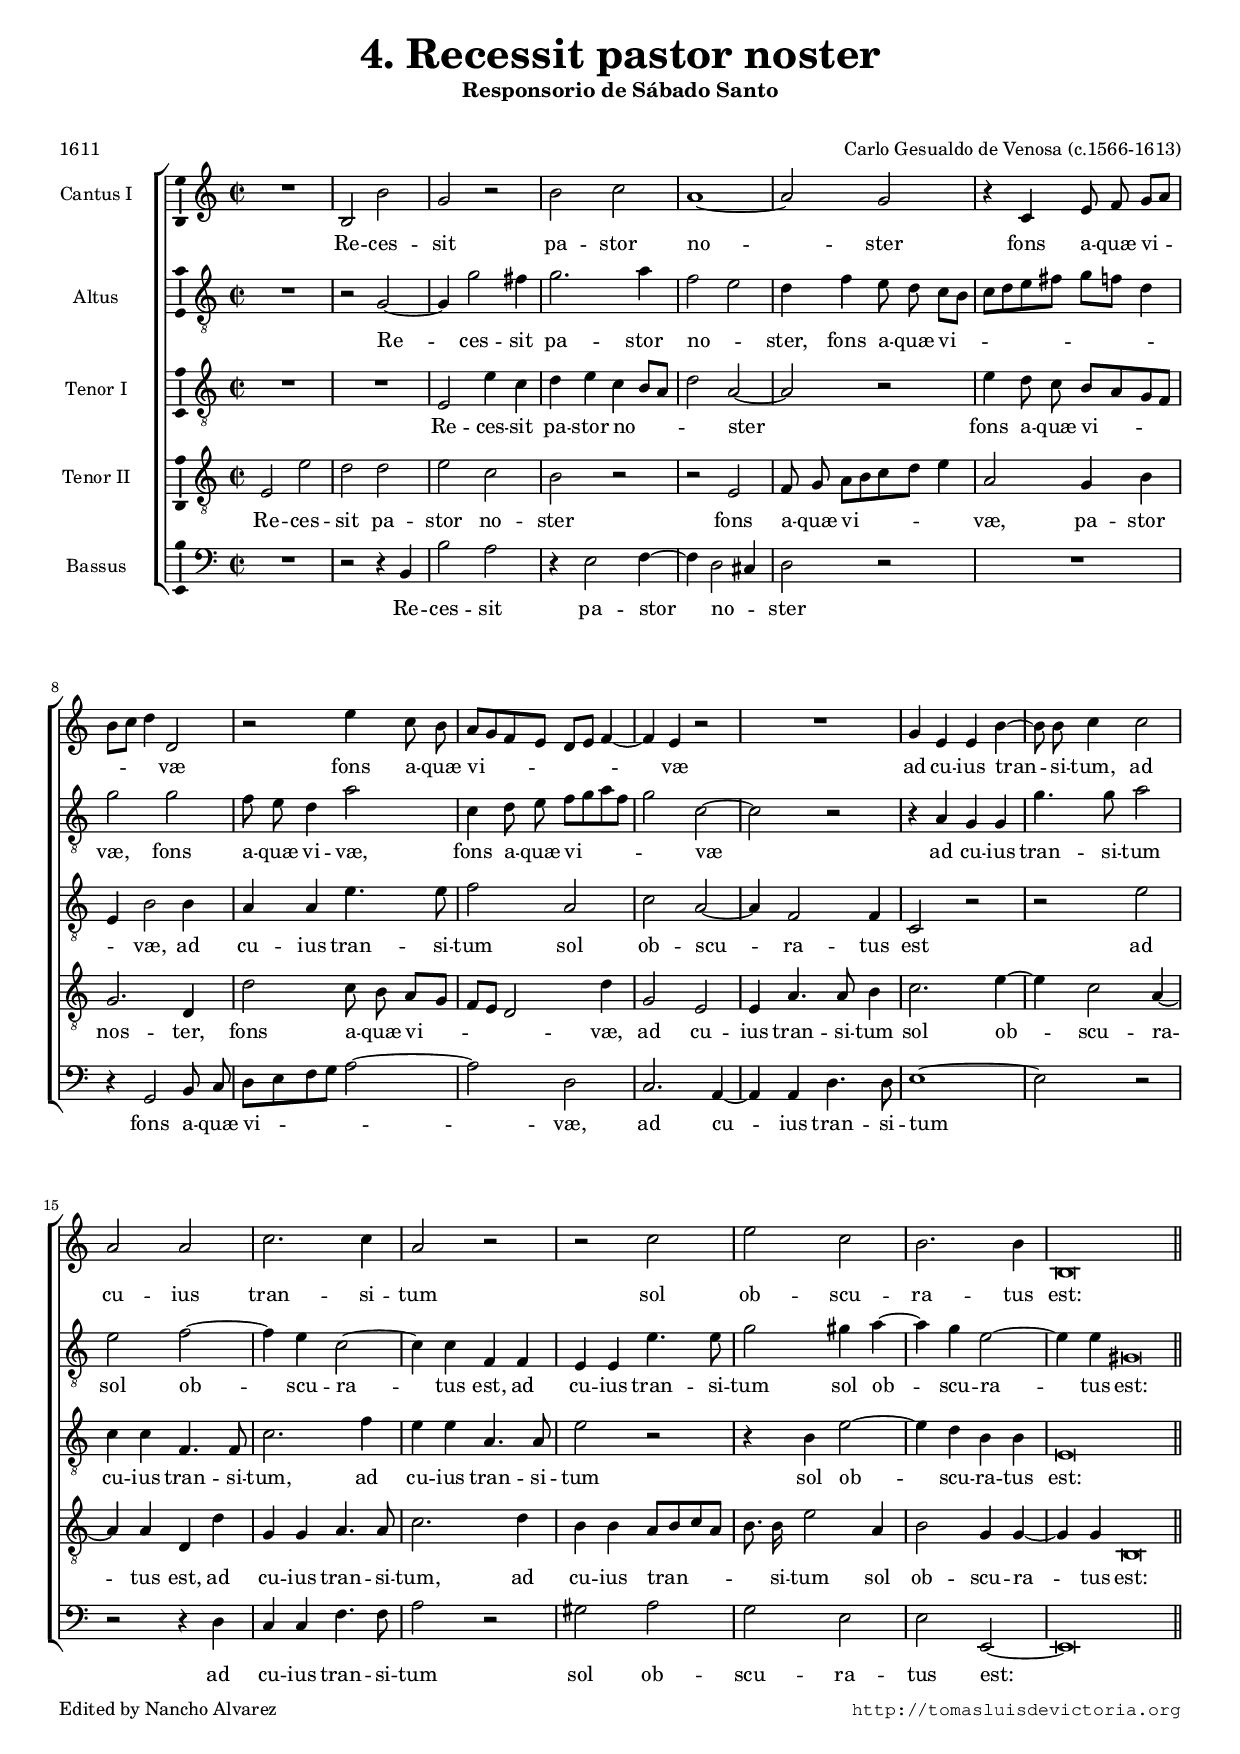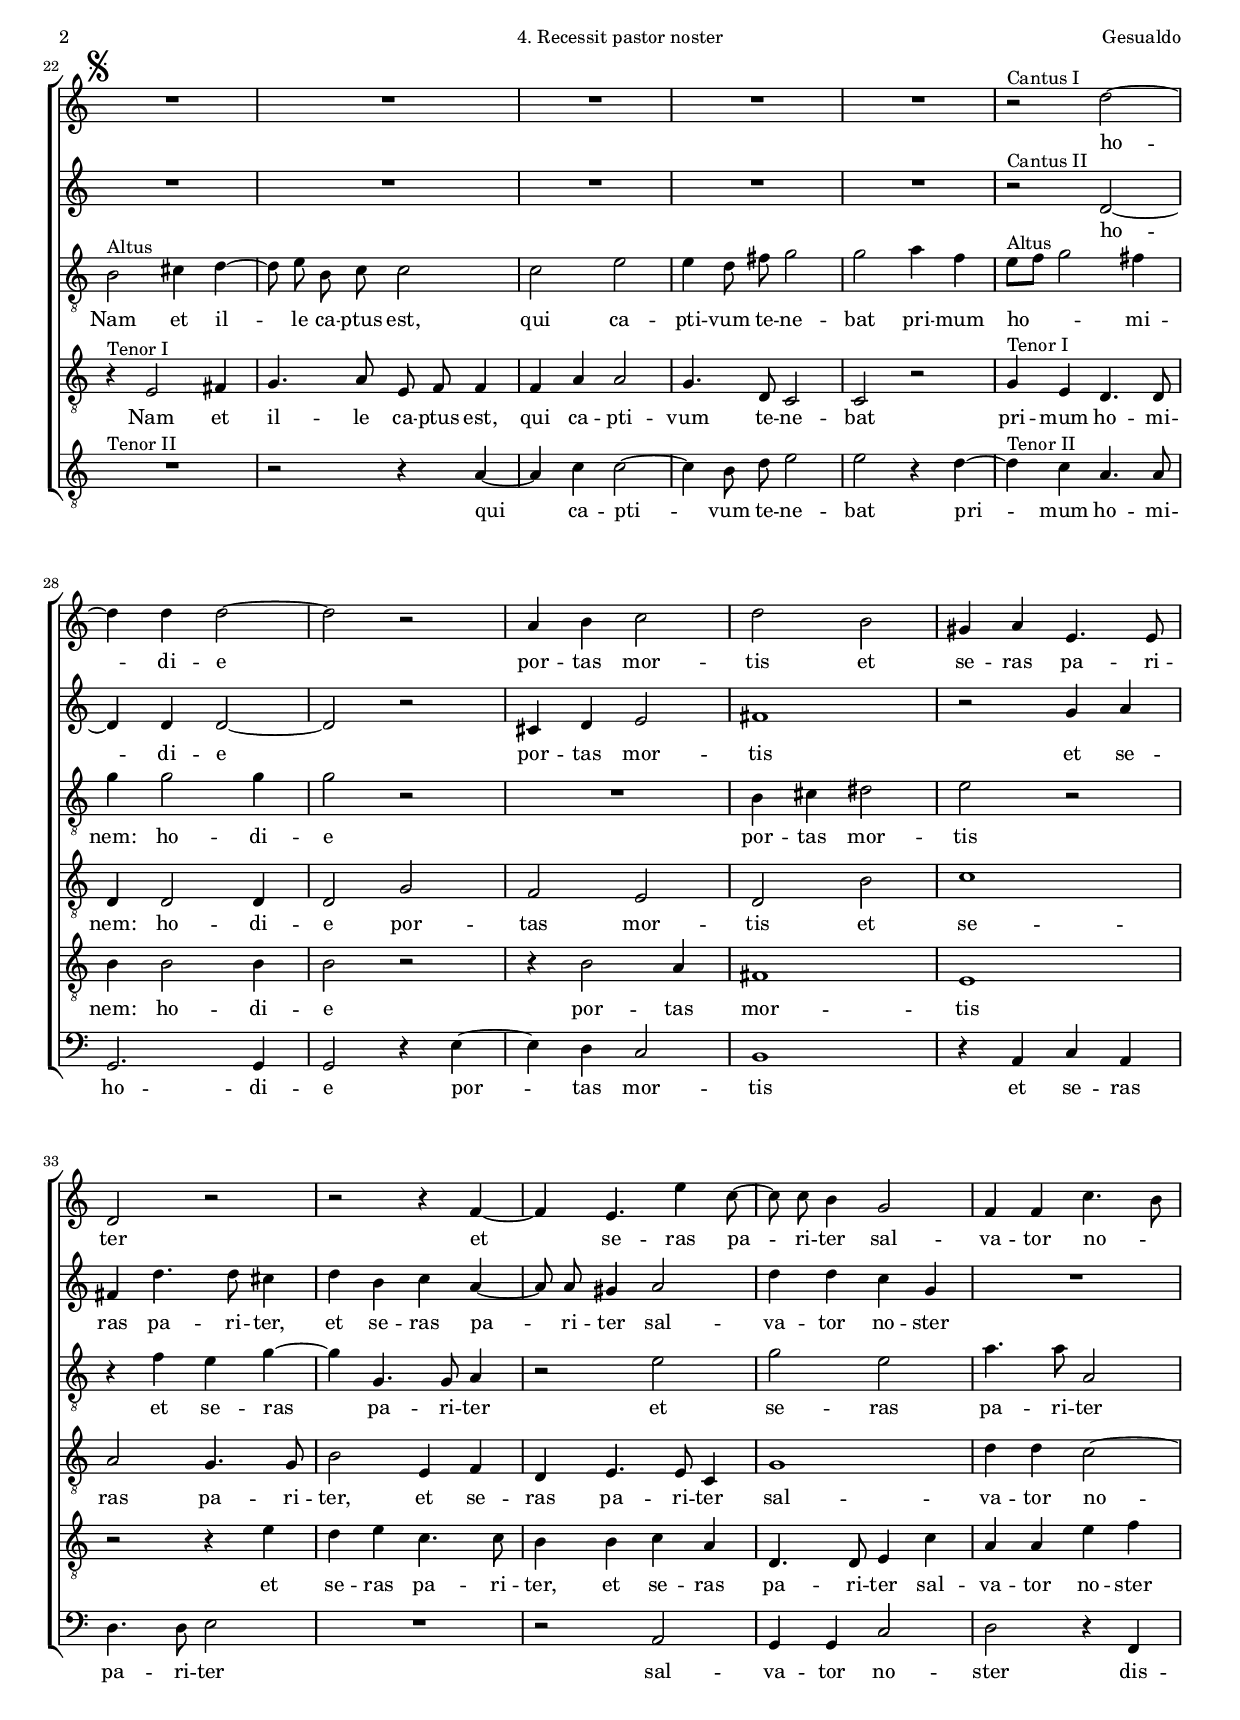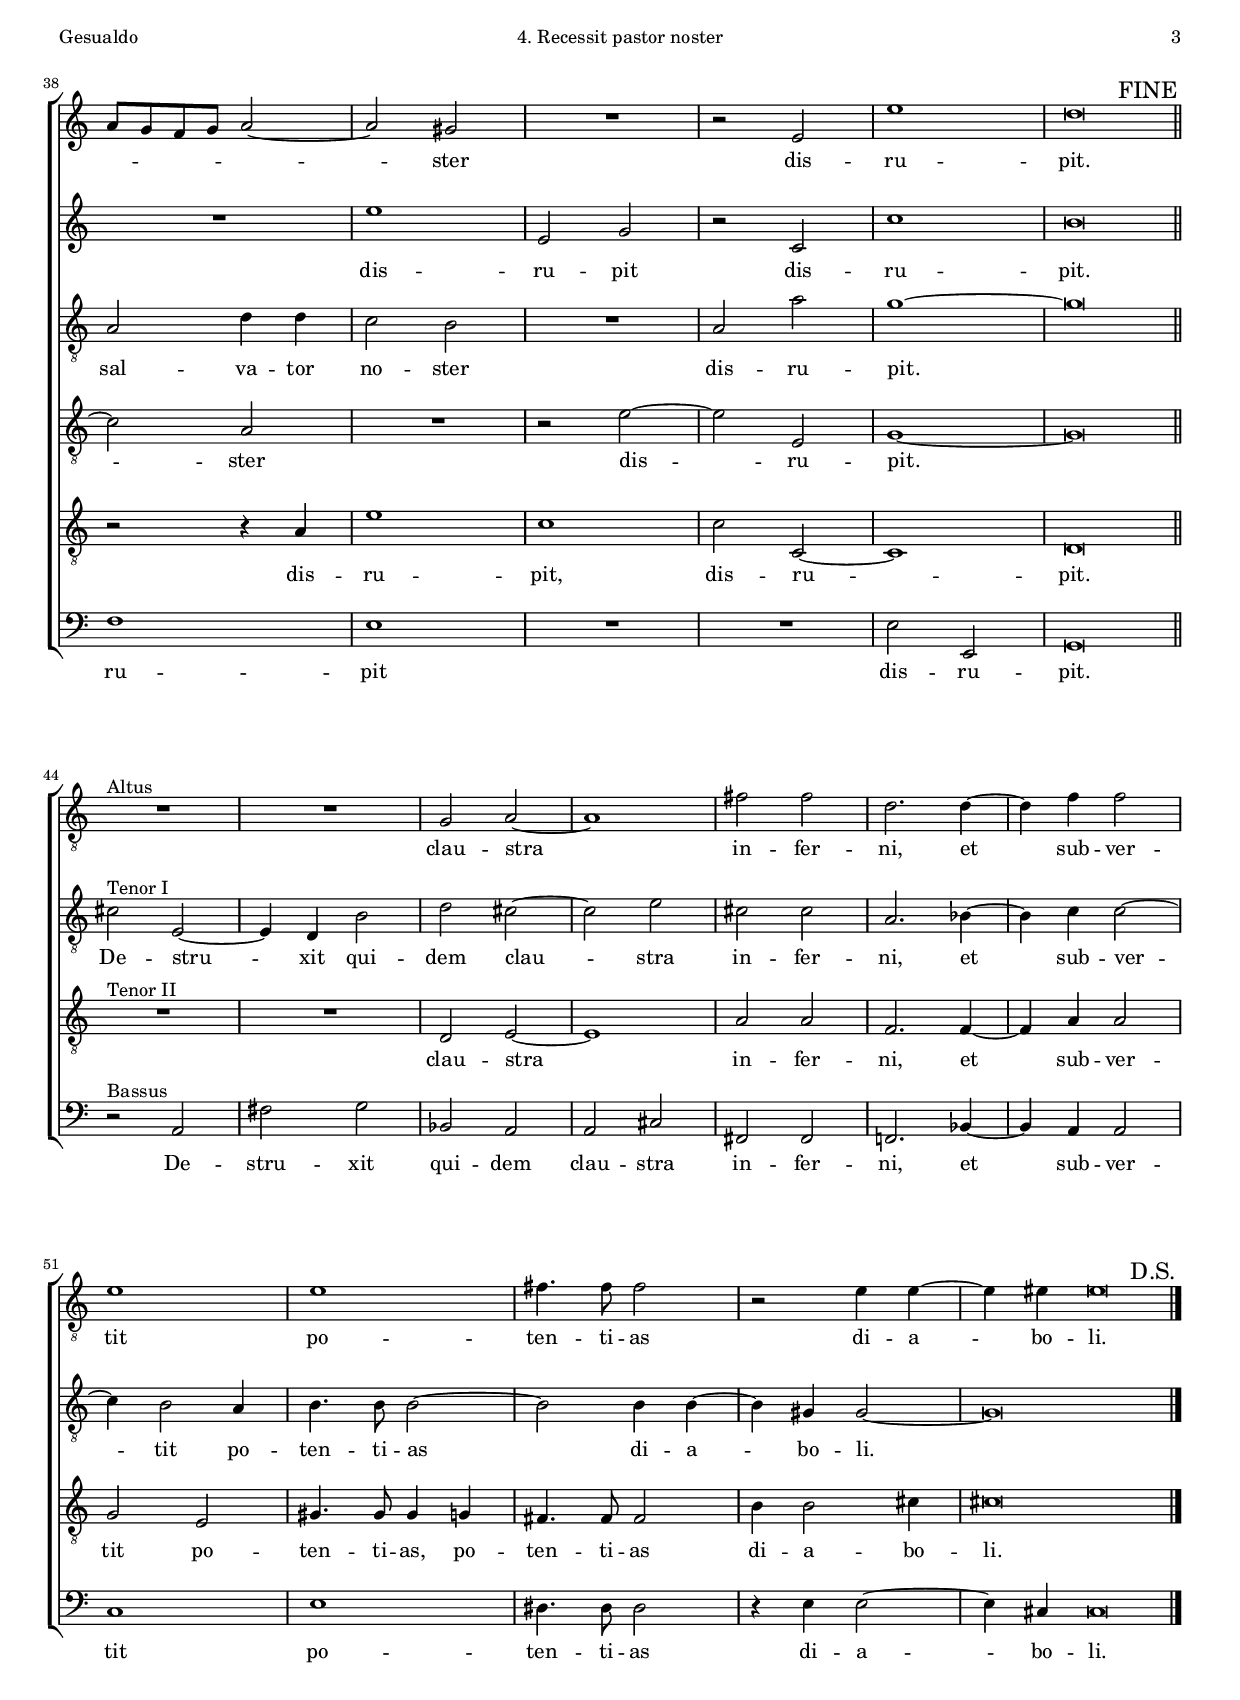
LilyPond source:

\version "2.18.0"

#(set-default-paper-size "a4")
#(set-global-staff-size 16)
#(ly:set-option 'point-and-click #f)
%mobile -s13.5 -i1.5

ss=\once \set suggestAccidentals = ##t

showMultiRests = { \set Staff.keepAliveInterfaces = #'( rhythmic-grob-interface multi-measure-rest-interface lyric-interface stanza-number-interface percent-repeat-interface) }
hideMultiRests = \unset Staff.keepAliveInterfaces


htitle="4. Recessit pastor noster"
hcomposer="Gesualdo"

\header {
	title=\markup{\fontsize #3 "4. Recessit pastor noster" }
	subtitle=\markup{"Responsorio de Sábado Santo"}
	%subsubtitle=\markup{\null \vspace #2 }
	subsubtitle=" "
	%composer=\markup{\right-column{ "Carlo Gesualdo de Venosa"  "(c.1566-1613)"}}
	composer=\markup{"Carlo Gesualdo de Venosa (c.1566-1613)"}
        pdfauthor=\composer
	poet="1611"
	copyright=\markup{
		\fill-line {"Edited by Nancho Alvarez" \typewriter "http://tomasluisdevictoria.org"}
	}
%	tagline=""
}

global={\key c \major \time 2/2 \skip 1*21 \bar "||" \pageBreak
				\skip 1*22 \bar "||" \break
				\skip 1*12 \bar "|." }


cantus={
	R1*4/4 |
	b2 b' |
	g' r |
	b' c'' |
%5
	a'1 ~ |
	a'2 g' |
	r4 c' e'8 f' g'[ a'] |
	b'[ c''] d''4 d'2 |
	r e''4 c''8 b' |
%10
	a'[ g' f' e'] d'[ e'] f'4 ~ |
	f' e' r2 |
	R1*4/4 |
	g'4 e' e' b' ~ |
	b'8 b' c''4 c''2 |
%15
	a' a' |
	c''2. c''4 |
	a'2 r |
	r c'' |
	e'' c'' |
%20
	b'2. b'4 |
	b\breve*1/2 |
	\mark \markup { \musicglyph #"scripts.segno" }
	%tablet s4*0^\markup{"Cantus I"}
	R1*4/4 |
	R1*4/4 |
	R1*4/4 |
%25
	R1*4/4 |
	R1*4/4 |
	s4*0^\markup{"Cantus I"} %notablet
	r2 d'' ~ |
	d''4 d'' d''2 ~ |
	d'' r |
%30
	a'4 b' c''2 |
	d'' b' |
	gis'4 a' e'4. e'8 |
	d'2 r |
	r r4 f' ~ |
%35
	f' e'4. e''4 c''8 ~ |
	c'' c'' b'4 g'2 |
	f'4 f' c''4. b'8 |
	a'[ g' f' g'] a'2 ~ |
	a' gis' |
%40
	R1*4/4 |
	r2 e' |
	e''1 |
	d''\breve*1/2
	\override Score.RehearsalMark.self-alignment-X = #right
	\override Score.RehearsalMark.break-visibility = #'#(#t #t #f)
	\mark \markup{"FINE"}
	R1*4/4 |
%45
	R1*4/4 |
	R1*4/4 |
	R1*4/4 |
	R1*4/4 |
	R1*4/4 |
%50
	R1*4/4 |
	R1*4/4 |
	R1*4/4 |
	R1*4/4 |
	R1*4/4 |
%55
	R1
	\mark \markup{"D.S."}
}

cantusdos={
	R1*4/4 |
	R1*4/4 |
	R1*4/4 |
	R1*4/4 |
%5
	R1*4/4 |
	R1*4/4 |
	R1*4/4 |
	R1*4/4 |
	R1*4/4 |
%10
	R1*4/4 |
	R1*4/4 |
	R1*4/4 |
	R1*4/4 |
	R1*4/4 |
%15
	R1*4/4 |
	R1*4/4 |
	R1*4/4 |
	R1*4/4 |
	R1*4/4 |
%20
	R1*4/4 |
	R1*4/4 |
	%tablet s4*0^\markup{"Cantus II"}
	R1*4/4 |
	R1*4/4 |
	R1*4/4 |
%25
	R1*4/4 |
	R1*4/4 |
	s4*0^\markup{"Cantus II"} %notablet
	r2 d' ~ |
	d'4 d' d'2 ~ |
	d' r |
%30
	cis'4 d' e'2 |
	fis'1 |
	r2 g'4 a' |
	fis' d''4. d''8 cis''4 |
	d'' b' c'' a' ~ |
%35
	a'8 a' gis'4 a'2 |
	d''4 d'' c'' g' |
	R1*4/4 |
	R1*4/4 |
	e''1 |
%40
	e'2 g' |
	r c' |
	c''1 |
	b'\breve*1/2 |
	R1*4/4 |
%45
	R1*4/4 |
	R1*4/4 |
	R1*4/4 |
	R1*4/4 |
	R1*4/4 |
%50
	R1*4/4 |
	R1*4/4 |
	R1*4/4 |
	R1*4/4 |
	R1*4/4 |
%55
	R1*4/4	
}

altus={
        R1*4/4 |
	r2 g ~ |
	g4 g'2 fis'4 |
	g'2. a'4 |
%5
	f'2 e' |
	d'4 f' e'8 d' c'[ b] |
	c'[ d' e' fis'] g'[ f'] d'4 |
	g'2 g' |
	f'8 e' d'4 a'2 |
%10
	c'4 d'8 e' f'[ g' a' f'] |
	g'2 c' ~ |
	c' r |
	r4 a g g |
	g'4. g'8 a'2 |
%15
	e' f' ~ |
	f'4 e' c'2 ~ |
	c'4 c' f f |
	e e e'4. e'8 |
	g'2 gis'4 a' ~ |
%20
	a' g' e'2 ~ |
	e'4 e' gis\breve*1/4 |
	s4*0^\markup{"Altus"}
	b2 cis'4 d' ~ |
	d'8 e' b c' c'2 |
	c' e' |
%25
	e'4 d'8 fis' g'2 |
	g' a'4 f' |
	s4*0^\markup{"Altus"} %notablet
	e'8[ f'] g'2 fis'4 |
	g' g'2 g'4 |
	g'2 r |
%30
	R1*4/4 |
	b4 cis' dis'2 |
	e' r |
	r4 f' e' g' ~ |
	g' g4. g8 a4 |
%35
	r2 e' |
	g' e' |
	a'4. a'8 a2 |
	a d'4 d' |
	c'2 b |
%40
	R1*4/4 |
	a2 a' |
	g'1 ~ |
	g'\breve*1/2 |
	s4*0^\markup{"Altus"}
	R1*4/4 |
%45
	R1*4/4 |
	g2 a ~ |
	a1 |
	fis'2 fis' |
	d'2. d'4 ~ |
%50
	d' f' f'2 |
	e'1 |
	e' |
	fis'4. fis'8 fis'2 |
	r e'4 e' ~ |
%55
	e' eis' eis'\breve*1/4
	\mark \markup{"D.S."}
}

tenor={
	R1*4/4 |
	R1*4/4 |
	e2 e'4 c' |
	d' e' c' b8[ a] |
%5
	d'2 a ~ |
	a r |
	e'4 d'8 c' b[ a g f] |
	e4 b2 b4 |
	a a e'4. e'8 |
%10
	f'2 a |
	c' a ~ |
	a4 f2 f4 |
	c2 r |
	r e' |
%15
	c'4 c' f4. f8 |
	c'2. f'4 |
	e' e' a4. a8 |
	e'2 r |
	r4 b e'2 ~ |
%20
	e'4 d' b b |
	e\breve*1/2 |
	s4*0^\markup{"Tenor I"}
	r4 e2 fis4 |
	g4. a8 e f f4 |
	f a a2 |
%25
	g4. d8 c2 |
	c r |
	s4*0^\markup{"Tenor I"} %notablet
	g4 e d4. d8 |
	d4 d2 d4 |
	d2 g |
%30
	f e |
	d b |
	c'1 |
	a2 g4. g8 |
	b2 e4 f |
%35
	d e4. e8 c4 |
	g1 |
	d'4 d' c'2 ~ |
	c' a |
	R1*4/4 |
%40
	r2 e' ~ |
	e' e |
	g1 ~ |
	g\breve*1/2 |
	s4*0^\markup{"Tenor I"}
	cis'2 e ~ |
%45
	e4 d b2 |
	d' cis' ~ |
	cis' e' |
	cis' cis' |
	a2. bes4 ~ |
%50
	bes c' c'2 ~ |
	c'4 b2 a4 |
	b4. b8 b2 ~ |
	b b4 b ~ |
	b gis gis2 ~ |
%55
	gis\breve*1/2 
}

tenordos={
	e2 e' |
	d' d' |
	e' c' |
	b r |
%5
	r e |
	f8 g a[ b c' d'] e'4 |
	a2 g4 b |
	g2. d4 |
	d'2 c'8 b a[ g] |
%10
	f[ e] d2 d'4 |
	g2 e |
	e4 a4. a8 b4 |
	c'2. e'4 ~ |
	e' c'2 a4 ~ |
%15
	a a d d' |
	g g a4. a8 |
	c'2. d'4 |
	b b a8[ b c' a] |
	b8. b16 e'2 a4 |
%20
	b2 g4 g ~ |
	g g b,\breve*1/4 |
	s4*0^\markup{"Tenor II"}
	R1*4/4 |
	r2 r4 a ~ |
	a c' c'2 ~ |
%25
	c'4 b8 d' e'2 |
	e' r4 d' ~ |
	s4*0^\markup{"Tenor II"} %notablet
	d'4 c' a4. a8 |
	b4 b2 b4 |
	b2 r |
%30
	r4 b2 a4 |
	fis1 |
	e |
	r2 r4 e' |
	d' e' c'4. c'8 |
%35
	b4 b c' a |
	d4. d8 e4 c' |
	a a e' f' |
	r2 r4 a |
	e'1 |
%40
	c' |
	c'2 c ~ |
	c1 |
	d\breve*1/2 |
	s4*0^\markup{"Tenor II"}
	R1*4/4 |
%45
	R1*4/4 |
	d2 e ~ |
	e1 |
	a2 a |
	f2. f4 ~ |
%50
	f a a2 |
	g e |
	gis4. gis8 gis4 g |
	fis4. fis8 fis2 |
	b4 b2 cis'4 |
%55
	cis'\breve*1/2 	
}

bassus={
	R1*4/4 |
	r2 r4 b, |
	b2 a |
	r4 e2 f4 ~ |
%5
	f d2 cis4 |
	d2 r |
	R1*4/4 |
	r4 g,2 b,8 c |
	d[ e f g] a2 ~ |
%10
	a d |
	c2. a,4 ~ |
	a, a, d4. d8 |
	e1 ~ |
	e2 r |
%15
	r r4 d |
	c c f4. f8 |
	a2 r |
	gis a |
	g e |
%20
	e e, ~ |
	e,\breve*1/2 |
	%tablet s4*0^\markup{"Bassus"}
	R1*4/4 |
	R1*4/4 |
	R1*4/4 |
%25
	R1*4/4 |
	R1*4/4 |
	s4*0^\markup{"Bassus"} %notablet
	R1*4/4 |
	g,2. g,4 |
	g,2 r4 e ~ |
%30
	e d c2 |
	b,1 |
	r4 a, c a, |
	d4. d8 e2 |
	R1*4/4 |
%35
	r2 a, |
	g,4 g, c2 |
	d r4 f, |
	f1 |
	e |
%40
	R1*4/4 |
	R1*4/4 |
	e2 e, |
	g,\breve*1/2 |
	s4*0^\markup{"Bassus"}
	r2 a, |
%45
	fis g |
	bes, a, |
	a, cis |
	fis, fis, |
	f,!2. bes,4 ~ |
%50
	bes, a, a,2 |
	c1 |
	e |
	dis4. dis8 dis2 |
	r4 e e2 ~ |
%55
	e4 cis cis\breve*1/4	
}


textocantus=\lyricmode{
Re -- ces -- sit pa -- stor no -- _ ster
fons a -- quæ vi -- _ _ _ _ væ
fons a -- quæ vi -- _ _ _ _ _ _ _ væ
ad cu -- ius tran -- _ si -- tum,
ad cu -- ius tran -- si -- tum
sol ob -- scu -- ra -- tus est:
ho -- _ di -- e _
por -- tas mor -- tis et se -- ras pa -- ri -- ter
et _ se -- ras pa -- _ ri -- ter sal -- va -- tor no -- _ _ _ _ _ _ _ ster
dis -- ru -- pit.
}

textocantusdos=\lyricmode{
ho -- _ di -- e _
por -- tas mor -- tis
et se -- ras pa -- ri -- ter,
et se -- ras pa -- _ ri -- ter sal -- va -- tor no -- ster 
dis -- ru -- pit
dis -- ru -- pit.
}

textoaltus=\lyricmode{
Re -- _ ces -- sit pa -- stor no -- _ ster,
fons a -- quæ vi -- _ _ _ _ _ _ _ _ væ,
fons a -- quæ vi -- væ,
fons a -- quæ vi -- _ _ _ _ væ _
ad cu -- ius tran -- si -- tum sol ob -- _ scu -- ra -- _ tus est,
ad cu -- ius tran -- si -- tum sol ob -- _ scu -- ra -- _ tus est:
Nam et il -- _ le ca -- ptus est,
qui ca -- pti -- vum te -- ne -- bat pri -- mum ho -- _ _ mi -- nem:
ho -- di -- e
por -- tas mor -- tis
et se -- ras _ pa -- ri -- ter
et se -- ras pa -- ri -- ter sal -- va -- tor no -- ster
dis -- ru -- pit. _
clau -- stra _ in -- fer -- ni,
et _ sub -- ver -- tit po -- ten -- ti -- as
di -- a -- _ bo -- li.
}

textotenor=\lyricmode{
Re -- ces -- sit pa -- stor no -- _ _ _ ster _
fons a -- quæ vi -- _ _ _ _ væ,
ad cu -- ius tran -- si -- tum sol ob -- scu -- _ ra -- tus est
ad cu -- ius tran -- si -- tum,
ad cu -- ius tran -- si -- tum
sol ob -- _ scu -- ra -- tus est:
Nam et il -- le ca -- ptus est,
qui ca -- pti -- vum
te -- ne -- bat
pri -- mum ho -- mi -- nem:
ho -- di -- e por -- tas mor -- tis et se -- ras pa -- ri -- ter,
et se -- ras pa -- ri -- ter sal -- va -- tor no -- _ ster
dis -- _ ru -- pit. _
De -- stru -- _ xit qui -- dem clau -- _ stra
in -- fer -- ni,
et _ sub -- ver -- _ tit po -- ten -- ti -- as _
di -- a -- _ bo -- li. _
}

textotenordos=\lyricmode{
Re -- ces -- sit pa -- stor no -- ster
fons a -- quæ vi -- _ _ _ _ væ,
pa -- stor nos -- ter,
fons a -- quæ vi -- _ _ _ _ væ,
ad cu -- ius tran -- si -- tum sol ob -- _ scu -- ra -- _ tus est,
ad cu -- ius tran -- si -- tum,
ad cu -- ius tran -- _ _ _ _ si -- tum
sol ob -- scu -- ra -- _ tus est:
qui _ ca -- pti -- _ vum te -- ne -- bat
pri -- _ mum ho -- mi -- nem:
ho -- di -- e
por -- tas mor -- tis
et se -- ras pa -- ri -- ter,
et se -- ras pa -- ri -- ter sal -- va -- tor no -- ster
dis -- ru -- pit,
dis -- ru -- _ pit.
clau -- stra _
in -- fer -- ni,
et _ sub -- ver -- tit po -- ten -- ti -- as,
po -- ten -- ti -- as di -- a -- bo -- li.
}

textobassus=\lyricmode{
Re -- ces -- sit pa -- stor _ no -- _ ster
fons a -- quæ vi -- _ _ _ _ _ væ,
ad cu -- _ ius tran -- si -- tum _
ad cu -- ius tran -- si -- tum
sol ob -- scu -- ra -- tus est: _
ho -- di -- e
por -- _ tas mor -- tis
et se -- ras pa -- ri -- ter
sal -- va -- tor no -- ster
dis -- ru -- pit
dis -- ru -- pit.
De -- stru -- xit qui -- dem clau -- stra in -- fer -- ni,
et _ sub -- ver -- tit po -- ten -- ti -- as
di -- a -- _ bo -- li.
}



\score {
\new ChoirStaff<<

	\new Staff <<\global
	\new Voice="v1" {
		\set Staff.instrumentName="Cantus I " 
		\clef "treble"
		\cantus }
	\new Lyrics \lyricsto "v1" {\textocantus }
	>>

	\new Staff \with {\remove Ambitus_engraver} <<\global
	\new Voice="v5" {
		\set Staff.instrumentName="Cantus II " 
		\clef "treble"
		\cantusdos }
	\new Lyrics \lyricsto "v5" {\textocantusdos }
	>>

	
	\new Staff << \global
	\new Voice="v2" {
		\set Staff.instrumentName="Altus "
		\clef "G_8" 
		\altus}
	\new Lyrics \lyricsto "v2" {\textoaltus }
	>>

	
	\new Staff <<\global
	\new Voice="v3" {
		\set Staff.instrumentName="Tenor I "
		\clef "G_8"
		\tenor }
	\new Lyrics \lyricsto "v3" {\textotenor }
	>>
	
	\new Staff <<\global
	\new Voice="v6" {
		\set Staff.instrumentName="Tenor II "
		\clef "G_8"
		\tenordos }
	\new Lyrics \lyricsto "v6" {\textotenordos }
	>>
	

	\new Staff <<\global
	\new Voice="v4" {
		\set Staff.instrumentName="Bassus "
		\clef "bass" 
		\bassus }
	\new Lyrics \lyricsto "v4" {\textobassus}
	>>
	
>>

\layout{ 
	\context {\Lyrics 
		\override VerticalAxisGroup.staff-affinity = #UP
		\override VerticalAxisGroup.nonstaff-relatedstaff-spacing =
			#'((basic-distance . 0) (minimum-distance . 0) (padding . 1))
		\override LyricText.font-size = #1.2
		\override LyricHyphen.minimum-distance = #0.5
	}
	\context {\Score 
		tempoHideNote = ##t
		\override BarNumber.padding = #2 
	}
	\context {\Voice 
		melismaBusyProperties = #'()
		autoBeaming = ##f
	}
	\context {\Staff 
                \RemoveEmptyStaves
                \override VerticalAxisGroup.remove-first = ##t
		\override VerticalAxisGroup.staff-staff-spacing =
			#'((basic-distance . 11) (minimum-distance . 0) (padding . 1))
		\consists Ambitus_engraver 
		\override LigatureBracket.padding = #1
	}
}

%\midi { \mtempo }

}


\paper{
	evenHeaderMarkup=\markup  \fill-line { \fromproperty #'page:page-number-string \htitle \hcomposer }
	oddHeaderMarkup= \markup  \fill-line { \on-the-fly #not-first-page \hcomposer \on-the-fly #not-first-page \htitle \on-the-fly #not-first-page \fromproperty #'page:page-number-string }
	%system-count=9
	%page-count = 3
	systems-per-page = 3
	ragged-last-bottom = ##f
	indent=1.8\cm
	system-system-spacing =
	#'((basic-distance . 20) (minimum-distance . 0) (padding . 5))
	top-system-spacing = % header
	#'((basic-distance . 10) (minimum-distance . 0) (padding . 0))
	last-bottom-spacing = % footer
	#'((basic-distance . 12) (minimum-distance . 0) (padding . 0))
	%markup-system-spacing.padding = #1.5
}
